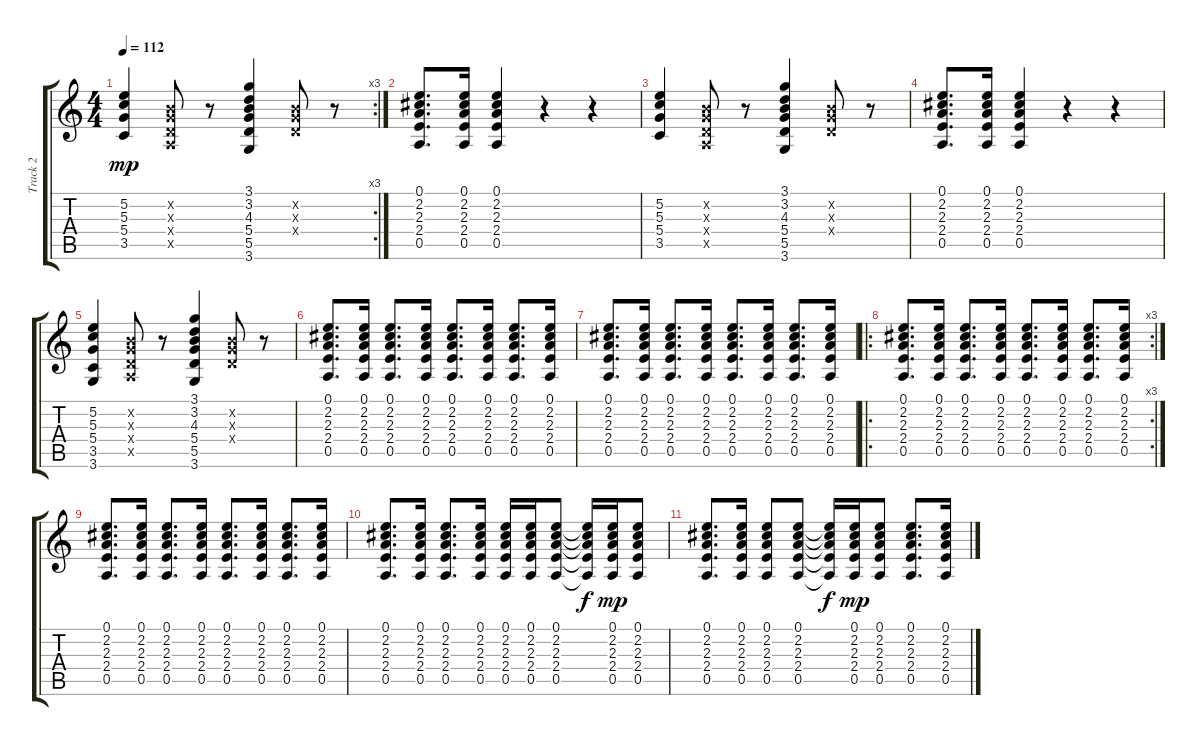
\track ("Track 2" "Track 2") {instrument overdrivenguitar}
\staff {score tabs}
\tuning (E4 B3 G3 D3 A2 E2) {hide}
\rc 3
\ts (4 4)
\tempo 112
\clef g2
\ks c
(5.2 5.3 5.4 3.5).4{dy mp} (0.2{x} 0.3{x} 0.4{x} 0.5{x}).8 r.8 (3.1 3.2 4.3 5.4 5.5 3.6).4 (0.2{x} 0.3{x} 0.4{x}).8 r.8 |
(0.1 2.2 2.3 2.4 0.5).8{d} (0.1 2.2 2.3 2.4 0.5).16 (0.1 2.2 2.3 2.4 0.5).4 r.4 r.4 |
(5.2 5.3 5.4 3.5).4 (0.2{x} 0.3{x} 0.4{x} 0.5{x}).8 r.8 (3.1 3.2 4.3 5.4 5.5 3.6).4 (0.2{x} 0.3{x} 0.4{x}).8 r.8 |
(0.1 2.2 2.3 2.4 0.5).8{d} (0.1 2.2 2.3 2.4 0.5).16 (0.1 2.2 2.3 2.4 0.5).4 r.4 r.4 |
(5.2 5.3 5.4 3.5 3.6).4 (0.2{x} 0.3{x} 0.4{x} 0.5{x}).8 r.8 (3.1 3.2 4.3 5.4 5.5 3.6).4 (0.2{x} 0.3{x} 0.4{x}).8 r.8 |
(0.1 2.2 2.3 2.4 0.5).8{d} (0.1 2.2 2.3 2.4 0.5).16 (0.1 2.2 2.3 2.4 0.5).8{d} (0.1 2.2 2.3 2.4 0.5).16 (0.1 2.2 2.3 2.4 0.5).8{d} (0.1 2.2 2.3 2.4 0.5).16 (0.1 2.2 2.3 2.4 0.5).8{d} (0.1 2.2 2.3 2.4 0.5).16 |
(0.1 2.2 2.3 2.4 0.5).8{d} (0.1 2.2 2.3 2.4 0.5).16 (0.1 2.2 2.3 2.4 0.5).8{d} (0.1 2.2 2.3 2.4 0.5).16 (0.1 2.2 2.3 2.4 0.5).8{d} (0.1 2.2 2.3 2.4 0.5).16 (0.1 2.2 2.3 2.4 0.5).8{d} (0.1 2.2 2.3 2.4 0.5).16 |
\ro
\rc 3
(0.1 2.2 2.3 2.4 0.5).8{d} (0.1 2.2 2.3 2.4 0.5).16 (0.1 2.2 2.3 2.4 0.5).8{d} (0.1 2.2 2.3 2.4 0.5).16 (0.1 2.2 2.3 2.4 0.5).8{d} (0.1 2.2 2.3 2.4 0.5).16 (0.1 2.2 2.3 2.4 0.5).8{d} (0.1 2.2 2.3 2.4 0.5).16 |
(0.1 2.2 2.3 2.4 0.5).8{d volume 0} (0.1 2.2 2.3 2.4 0.5).16 (0.1 2.2 2.3 2.4 0.5).8{d} (0.1 2.2 2.3 2.4 0.5).16 (0.1 2.2 2.3 2.4 0.5).8{d} (0.1 2.2 2.3 2.4 0.5).16 (0.1 2.2 2.3 2.4 0.5).8{d} (0.1 2.2 2.3 2.4 0.5).16 |
(0.1 2.2 2.3 2.4 0.5).8{d} (0.1 2.2 2.3 2.4 0.5).16 (0.1 2.2 2.3 2.4 0.5).8{d} (0.1 2.2 2.3 2.4 0.5).16 (0.1 2.2 2.3 2.4 0.5).16 (0.1 2.2 2.3 2.4 0.5).16 (0.1 2.2 2.3 2.4 0.5).8 (0.1{t} 2.2{t} 2.3{t} 2.4{t} 0.5{t}).16{dy f} (0.1 2.2 2.3 2.4 0.5).16{dy mp} (0.1 2.2 2.3 2.4 0.5).8 |
(0.1 2.2 2.3 2.4 0.5).8{d} (0.1 2.2 2.3 2.4 0.5).16 (0.1 2.2 2.3 2.4 0.5).8 (0.1 2.2 2.3 2.4 0.5).8 (0.1{t} 2.2{t} 2.3{t} 2.4{t} 0.5{t}).16{dy f} (0.1 2.2 2.3 2.4 0.5).16{dy mp} (0.1 2.2 2.3 2.4 0.5).8 (0.1 2.2 2.3 2.4 0.5).8{d} (0.1 2.2 2.3 2.4 0.5).16
